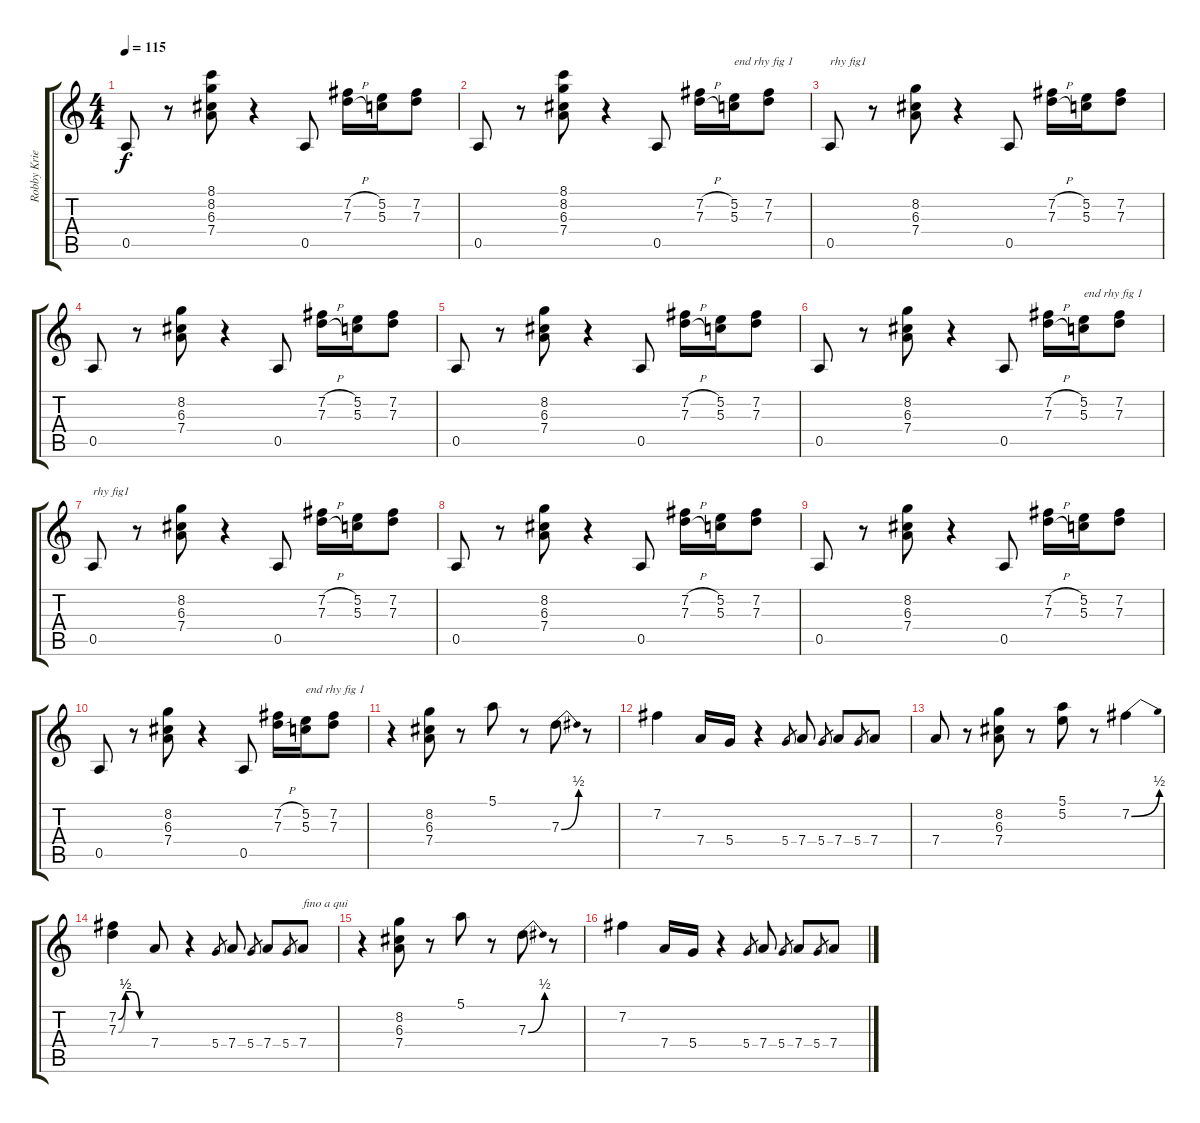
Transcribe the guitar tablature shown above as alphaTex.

\track ("Robby Krieger" "Robby Krie") {instrument overdrivenguitar}
\staff {score tabs}
\tuning (E4 B3 G3 D3 A2 E2) {hide}
\ts (4 4)
\tempo 115
\clef g2
\ks c
0.5.8{dy f} r.8 (8.1 8.2 6.3 7.4).8 r.4 0.5.8 (7.2{h} 7.3{h}).16 (5.2 5.3).16 (7.2 7.3).8 |
0.5.8 r.8 (8.1 8.2 6.3 7.4).8 r.4 0.5.8 (7.2{h} 7.3{h}).16 (5.2 5.3).16{txt "end rhy fig 1"} (7.2 7.3).8 |
0.5.8{txt "rhy fig1"} r.8 (8.2 6.3 7.4).8 r.4 0.5.8 (7.2{h} 7.3{h}).16 (5.2 5.3).16 (7.2 7.3).8 |
0.5.8 r.8 (8.2 6.3 7.4).8 r.4 0.5.8 (7.2{h} 7.3{h}).16 (5.2 5.3).16 (7.2 7.3).8 |
0.5.8 r.8 (8.2 6.3 7.4).8 r.4 0.5.8 (7.2{h} 7.3{h}).16 (5.2 5.3).16 (7.2 7.3).8 |
0.5.8 r.8 (8.2 6.3 7.4).8 r.4 0.5.8 (7.2{h} 7.3{h}).16 (5.2 5.3).16{txt "end rhy fig 1"} (7.2 7.3).8 |
0.5.8{txt "rhy fig1"} r.8 (8.2 6.3 7.4).8 r.4 0.5.8 (7.2{h} 7.3{h}).16 (5.2 5.3).16 (7.2 7.3).8 |
0.5.8 r.8 (8.2 6.3 7.4).8 r.4 0.5.8 (7.2{h} 7.3{h}).16 (5.2 5.3).16 (7.2 7.3).8 |
0.5.8 r.8 (8.2 6.3 7.4).8 r.4 0.5.8 (7.2{h} 7.3{h}).16 (5.2 5.3).16 (7.2 7.3).8 |
0.5.8 r.8 (8.2 6.3 7.4).8 r.4 0.5.8 (7.2{h} 7.3{h}).16 (5.2 5.3).16{txt "end rhy fig 1"} (7.2 7.3).8 |
r.4 (8.2 6.3 7.4).8 r.8 5.1.8 r.8 7.3{be (bend 0 0 60 2)}.8 r.8 |
7.2.4 7.4.16 5.4.16 r.4 5.4.8{gr} 7.4.8 5.4.8{gr} 7.4.8 5.4.8{gr} 7.4.8 |
7.4.8 r.8 (8.2 6.3 7.4).8 r.8 (5.1 5.2).8 r.8 7.2{be (bend 0 0 60 2)}.4 |
(7.2{be (custom 0 0 15 2 30 2 45 0 60 0)} 7.3{be (custom 0 0 15 2 30 2 45 0 60 0)}).4 7.4.8 r.4 5.4.8{gr} 7.4.8 5.4.8{gr} 7.4.8 5.4.8{gr} 7.4.8{txt "fino a qui"} |
r.4 (8.2 6.3 7.4).8 r.8 5.1.8 r.8 7.3{be (bend 0 0 60 2)}.8 r.8 |
7.2.4 7.4.16 5.4.16 r.4 5.4.8{gr} 7.4.8 5.4.8{gr} 7.4.8 5.4.8{gr} 7.4.8
